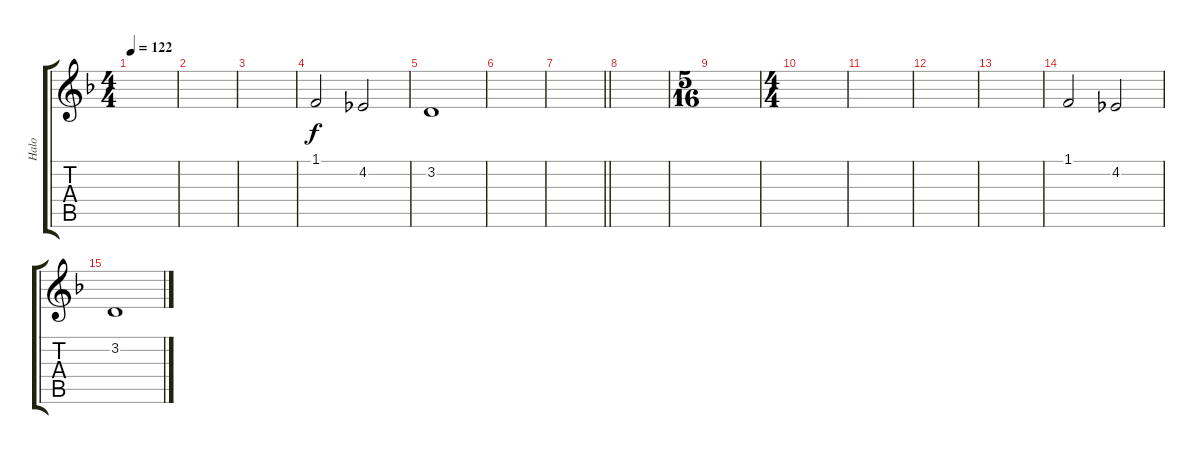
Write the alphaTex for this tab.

\track ("Halo" "Halo") {instrument pad7halo}
\staff {score tabs}
\tuning (E4 B3 G3 D3 A2 E2) {hide}
\ts (4 4)
\tempo 122
\clef g2
\ks f
|
|
|
1.1.2 4.2.2 |
3.2.1 |
|
\barLineRight lightlight
|
|
\ts (5 16)
|
\ts (4 4)
|
|
|
|
1.1.2 4.2.2 |
3.2.1
